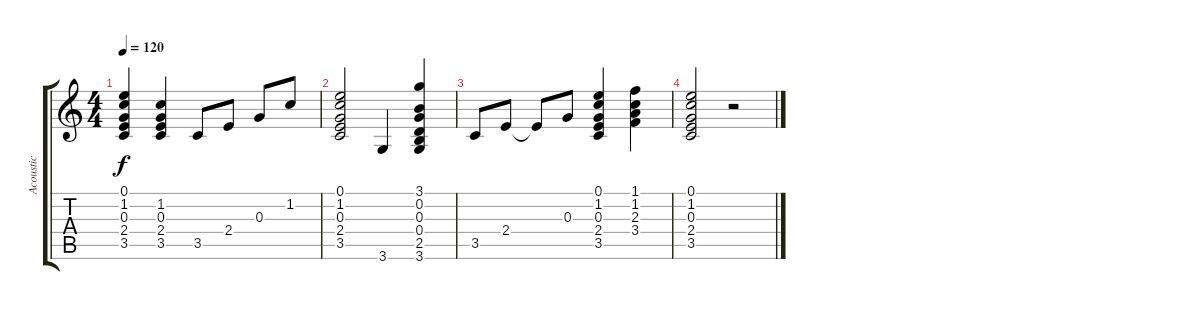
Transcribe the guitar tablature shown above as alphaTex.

\track ("Acoustic" "Acoustic") {instrument acousticguitarsteel}
\staff {score tabs}
\tuning (E4 B3 G3 D3 A2 E2) {hide}
\ts (4 4)
\tempo 120
\clef g2
\ks c
(0.1 1.2 0.3 2.4 3.5).4{dy f} (1.2 0.3 2.4 3.5).4 3.5.8 2.4.8 0.3.8 1.2.8 |
(0.1 1.2 0.3 2.4 3.5).2 3.6.4 (3.1 0.2 0.3 0.4 2.5 3.6).4 |
3.5.8 2.4.8 2.4{t}.8 0.3.8 (0.1 1.2 0.3 2.4 3.5).4 (1.1 1.2 2.3 3.4).4 |
(0.1 1.2 0.3 2.4 3.5).2 r.2
